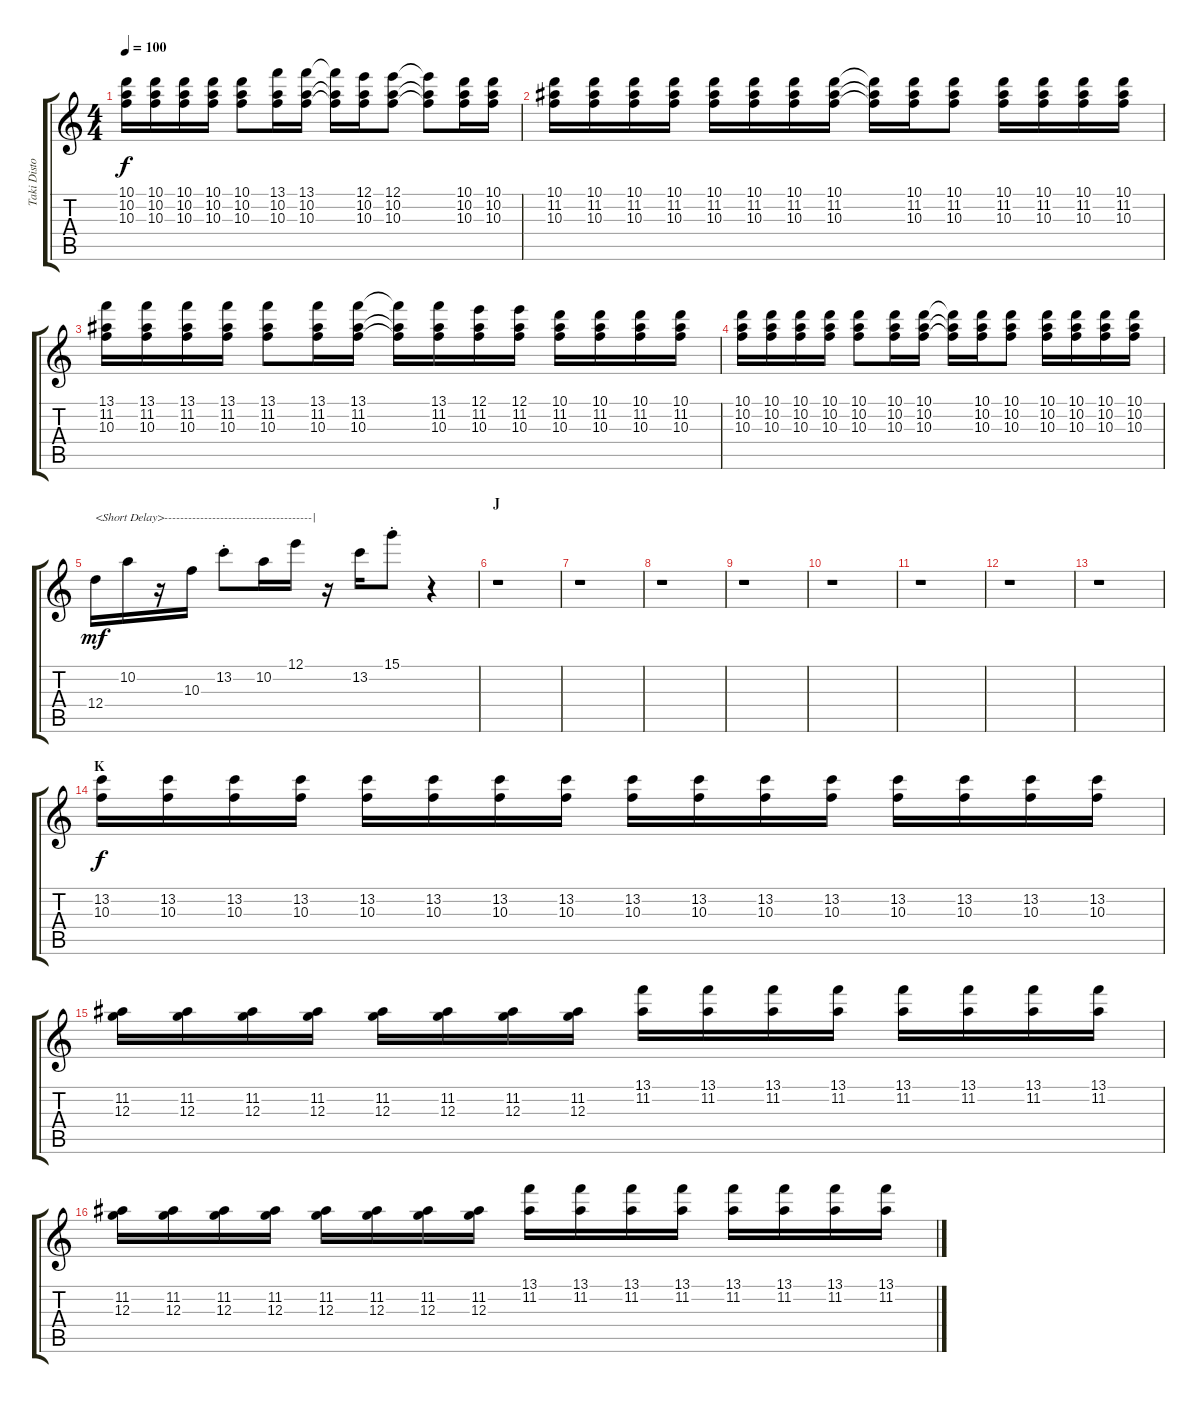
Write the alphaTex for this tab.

\track ("Taki Distortion" "Taki Disto") {instrument distortionguitar}
\staff {score tabs}
\tuning (E4 B3 G3 D3 A2 E2) {hide}
\ts (4 4)
\tempo 100
\clef g2
\ks c
(10.1 10.2 10.3).16{dy f} (10.1 10.2 10.3).16 (10.1 10.2 10.3).16 (10.1 10.2 10.3).16 (10.1 10.2 10.3).8 (13.1 10.2 10.3).16 (13.1 10.2 10.3).16 (13.1{t} 10.2{t} 10.3{t}).16 (12.1 10.2 10.3).16 (12.1 10.2 10.3).8 (12.1{t} 10.2{t} 10.3{t}).8 (10.1 10.2 10.3).16 (10.1 10.2 10.3).16 |
(10.1 11.2 10.3).16 (10.1 11.2 10.3).16 (10.1 11.2 10.3).16 (10.1 11.2 10.3).16 (10.1 11.2 10.3).16 (10.1 11.2 10.3).16 (10.1 11.2 10.3).16 (10.1 11.2 10.3).16 (10.1{t} 11.2{t} 10.3{t}).16 (10.1 11.2 10.3).16 (10.1 11.2 10.3).8 (10.1 11.2 10.3).16 (10.1 11.2 10.3).16 (10.1 11.2 10.3).16 (10.1 11.2 10.3).16 |
(13.1 11.2 10.3).16 (13.1 11.2 10.3).16 (13.1 11.2 10.3).16 (13.1 11.2 10.3).16 (13.1 11.2 10.3).8 (13.1 11.2 10.3).16 (13.1 11.2 10.3).16 (13.1{t} 11.2{t} 10.3{t}).16 (13.1 11.2 10.3).16 (12.1 11.2 10.3).16 (12.1 11.2 10.3).16 (10.1 11.2 10.3).16 (10.1 11.2 10.3).16 (10.1 11.2 10.3).16 (10.1 11.2 10.3).16 |
(10.1 10.2 10.3).16 (10.1 10.2 10.3).16 (10.1 10.2 10.3).16 (10.1 10.2 10.3).16 (10.1 10.2 10.3).8 (10.1 10.2 10.3).16 (10.1 10.2 10.3).16 (10.1{t} 10.2{t} 10.3{t}).16 (10.1 10.2 10.3).16 (10.1 10.2 10.3).8 (10.1 10.2 10.3).16 (10.1 10.2 10.3).16 (10.1 10.2 10.3).16 (10.1 10.2 10.3).16 |
12.4.16{txt "<Short Delay>-------------------------------------|" dy mf} 10.2.16 r.16 10.3.16 13.2{st}.8 10.2.16 12.1.16 r.16 13.2.16 15.1{st}.8 r.4 |
\section ("" "J")
r.1 |
r.1 |
r.1 |
r.1 |
r.1 |
r.1 |
r.1 |
r.1 |
\section ("" "K")
(13.2 10.3).16{dy f} (13.2 10.3).16 (13.2 10.3).16 (13.2 10.3).16 (13.2 10.3).16 (13.2 10.3).16 (13.2 10.3).16 (13.2 10.3).16 (13.2 10.3).16 (13.2 10.3).16 (13.2 10.3).16 (13.2 10.3).16 (13.2 10.3).16 (13.2 10.3).16 (13.2 10.3).16 (13.2 10.3).16 |
(11.2 12.3).16 (11.2 12.3).16 (11.2 12.3).16 (11.2 12.3).16 (11.2 12.3).16 (11.2 12.3).16 (11.2 12.3).16 (11.2 12.3).16 (13.1 11.2).16 (13.1 11.2).16 (13.1 11.2).16 (13.1 11.2).16 (13.1 11.2).16 (13.1 11.2).16 (13.1 11.2).16 (13.1 11.2).16 |
(11.2 12.3).16 (11.2 12.3).16 (11.2 12.3).16 (11.2 12.3).16 (11.2 12.3).16 (11.2 12.3).16 (11.2 12.3).16 (11.2 12.3).16 (13.1 11.2).16 (13.1 11.2).16 (13.1 11.2).16 (13.1 11.2).16 (13.1 11.2).16 (13.1 11.2).16 (13.1 11.2).16 (13.1 11.2).16
